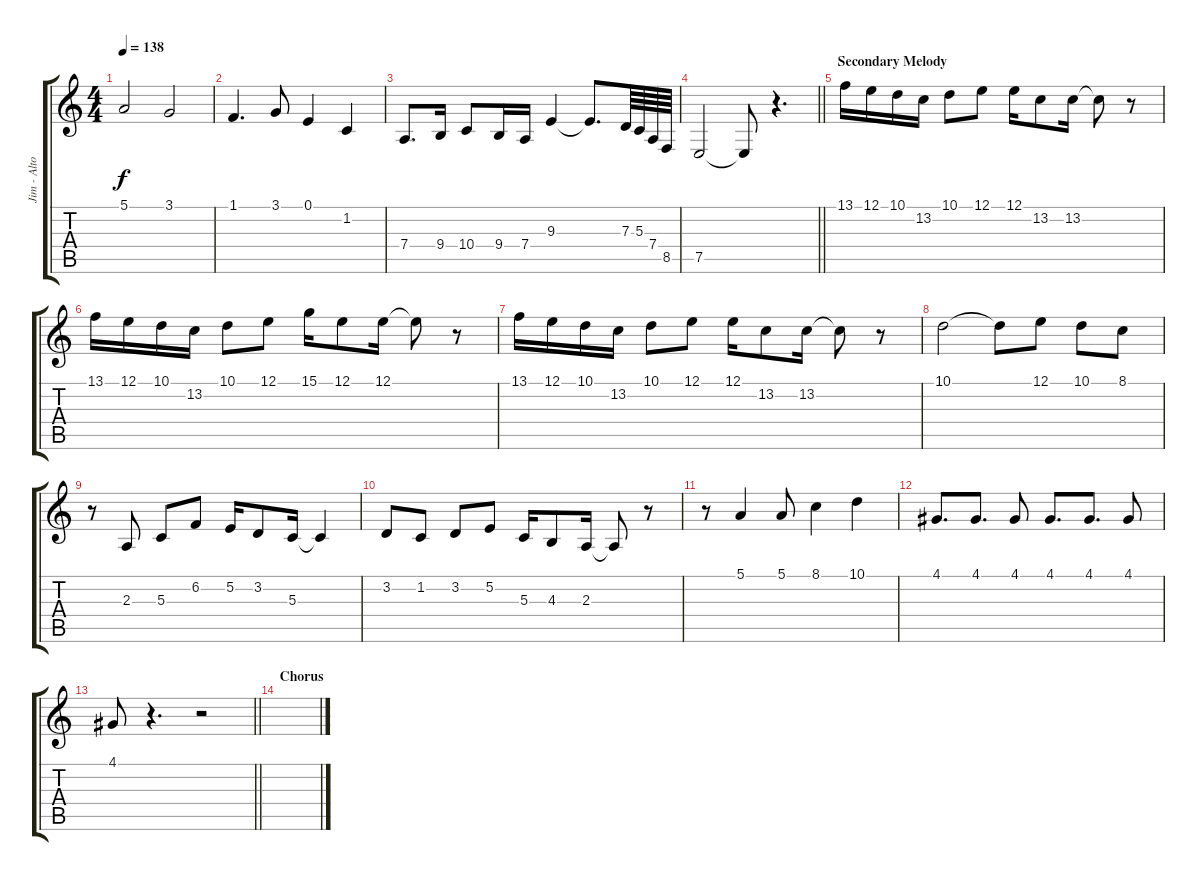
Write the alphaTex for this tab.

\track ("Jim - Alto Sax" "Jim - Alto") {instrument altosax}
\staff {score tabs}
\tuning (E4 B3 G3 D3 A2 E2) {hide}
\ts (4 4)
\tempo 138
\clef g2
\ks c
5.1.2{dy f} 3.1.2 |
1.1.4{d} 3.1.8 0.1.4 1.2.4 |
7.4.8{d} 9.4.16 10.4.8 9.4.16 7.4.16 9.3.4 9.3{t}.8{d} 7.3.64 5.3.64 7.4.64 8.5.64 |
\barLineRight lightlight
7.5.2 7.5{t}.8 r.4{d} |
\section ("" "Secondary Melody")
13.1.16 12.1.16 10.1.16 13.2.16 10.1.8 12.1.8 12.1.16 13.2.8 13.2.16 13.2{t}.8 r.8 |
13.1.16 12.1.16 10.1.16 13.2.16 10.1.8 12.1.8 15.1.16 12.1.8 12.1.16 12.1{t}.8 r.8 |
13.1.16 12.1.16 10.1.16 13.2.16 10.1.8 12.1.8 12.1.16 13.2.8 13.2.16 13.2{t}.8 r.8 |
10.1.2 10.1{t}.8 12.1.8 10.1.8 8.1.8 |
r.8 2.3.8 5.3.8 6.2.8 5.2.16 3.2.8 5.3.16 5.3{t}.4 |
3.2.8 1.2.8 3.2.8 5.2.8 5.3.16 4.3.8 2.3.16 2.3{t}.8 r.8 |
r.8 5.1.4 5.1.8 8.1.4 10.1.4 |
4.1.8{d} 4.1.8{d} 4.1.8 4.1.8{d} 4.1.8{d} 4.1.8 |
\barLineRight lightlight
4.1.8 r.4{d} r.2 |
\section ("" "Chorus")
